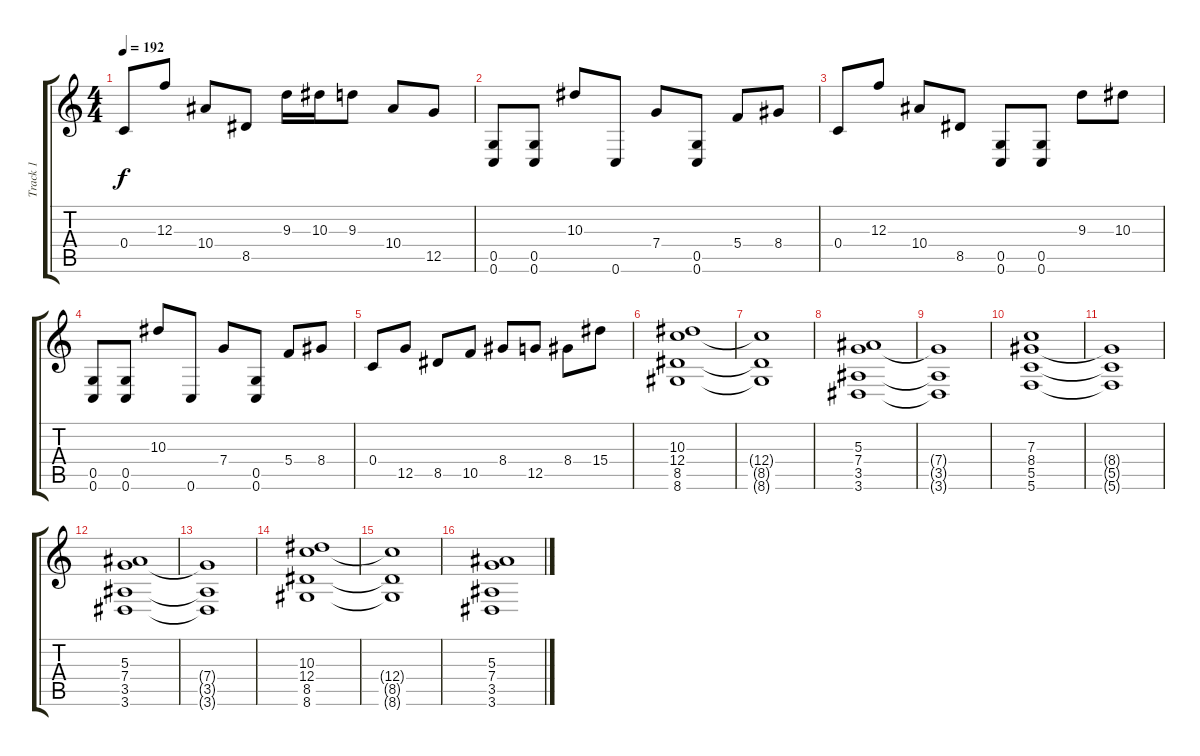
\track ("Track 1" "Track 1") {instrument distortionguitar}
\staff {score tabs}
\tuning (D4 A3 F3 C3 G2 C2) {hide}
\ts (4 4)
\tempo 192
\clef g2
\ks c
0.4.8{dy f} 12.3.8 10.4.8 8.5.8 9.3.16 10.3.16 9.3.8 10.4.8 12.5.8 |
(0.5 0.6).8 (0.5 0.6).8 10.3.8 0.6.8 7.4.8 (0.5 0.6).8 5.4.8 8.4.8 |
0.4.8 12.3.8 10.4.8 8.5.8 (0.5 0.6).8 (0.5 0.6).8 9.3.8 10.3.8 |
(0.5 0.6).8 (0.5 0.6).8 10.3.8 0.6.8 7.4.8 (0.5 0.6).8 5.4.8 8.4.8 |
0.4.8 12.5.8 8.5.8 10.5.8 8.4.8 12.5.8 8.4.8 15.4.8 |
(10.3 12.4 8.5 8.6).1 |
(12.4{t} 8.5{t} 8.6{t}).1 |
(5.3 7.4 3.5 3.6).1 |
(7.4{t} 3.5{t} 3.6{t}).1 |
(7.3 8.4 5.5 5.6).1 |
(8.4{t} 5.5{t} 5.6{t}).1 |
(5.3 7.4 3.5 3.6).1 |
(7.4{t} 3.5{t} 3.6{t}).1 |
(10.3 12.4 8.5 8.6).1 |
(12.4{t} 8.5{t} 8.6{t}).1 |
(5.3 7.4 3.5 3.6).1
